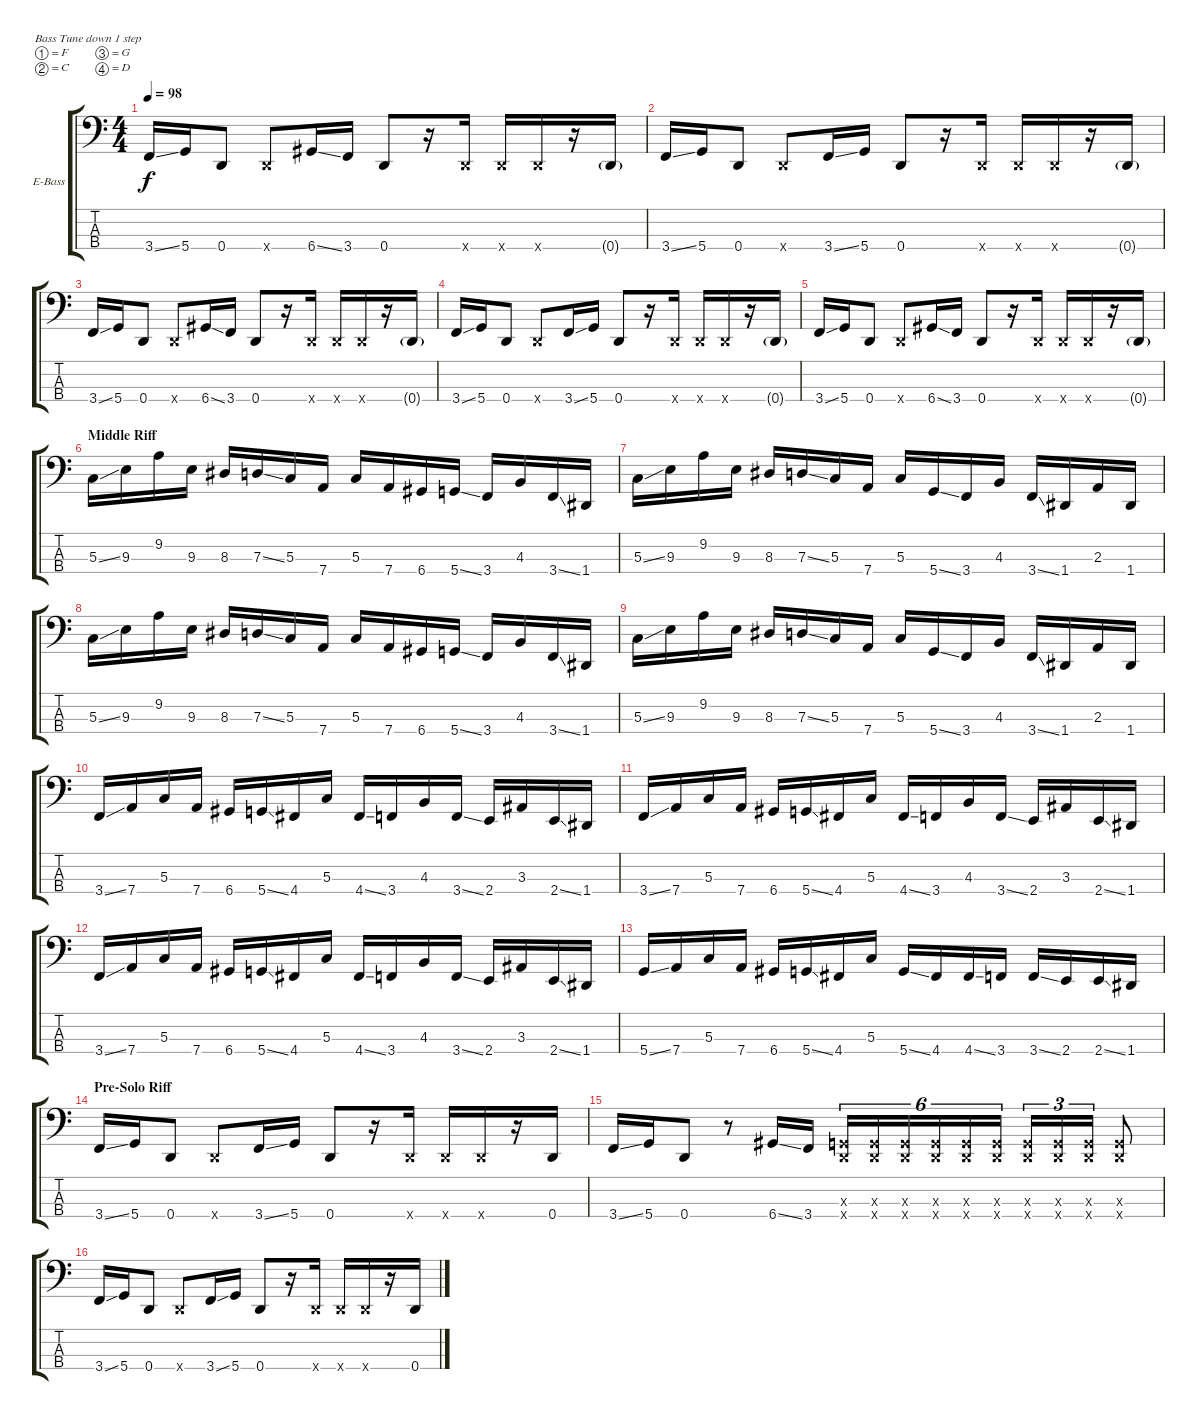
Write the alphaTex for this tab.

\bracketExtendMode groupsimilarinstruments
\firstSystemTrackNameOrientation horizontal
\otherSystemsTrackNameOrientation horizontal
\track ("Rex" "E-Bass") {instrument electricbasspick}
\staff {score tabs}
\tuning (F2 C2 G1 D1)
\ts (4 4)
\tempo 98
\clef f4
\ks c
3.4{ss}.16{dy f} 5.4.16 0.4.8 0.4{x}.8 6.4{ss}.16 3.4.16 0.4.8 r.16 0.4{x}.16 0.4{x}.16 0.4{x}.16 r.16 0.4{g}.16 |
3.4{ss}.16 5.4.16 0.4.8 0.4{x}.8 3.4{ss}.16 5.4.16 0.4.8 r.16 0.4{x}.16 0.4{x}.16 0.4{x}.16 r.16 0.4{g}.16 |
3.4{ss}.16 5.4.16 0.4.8 0.4{x}.8 6.4{ss}.16 3.4.16 0.4.8 r.16 0.4{x}.16 0.4{x}.16 0.4{x}.16 r.16 0.4{g}.16 |
3.4{ss}.16 5.4.16 0.4.8 0.4{x}.8 3.4{ss}.16 5.4.16 0.4.8 r.16 0.4{x}.16 0.4{x}.16 0.4{x}.16 r.16 0.4{g}.16 |
3.4{ss}.16 5.4.16 0.4.8 0.4{x}.8 6.4{ss}.16 3.4.16 0.4.8 r.16 0.4{x}.16 0.4{x}.16 0.4{x}.16 r.16 0.4{g}.16 |
\section ("" "Middle Riff")
5.3{ss}.16 9.3.16 9.2.16 9.3.16 8.3.16 7.3{ss}.16 5.3.16 7.4.16 5.3.16 7.4.16 6.4.16 5.4{ss}.16 3.4.16 4.3.16 3.4{ss}.16 1.4.16 |
5.3{ss}.16 9.3.16 9.2.16 9.3.16 8.3.16 7.3{ss}.16 5.3.16 7.4.16 5.3.16 5.4{ss}.16 3.4.16 4.3.16 3.4{ss}.16 1.4.16 2.3.16 1.4.16 |
5.3{ss}.16 9.3.16 9.2.16 9.3.16 8.3.16 7.3{ss}.16 5.3.16 7.4.16 5.3.16 7.4.16 6.4.16 5.4{ss}.16 3.4.16 4.3.16 3.4{ss}.16 1.4.16 |
5.3{ss}.16 9.3.16 9.2.16 9.3.16 8.3.16 7.3{ss}.16 5.3.16 7.4.16 5.3.16 5.4{ss}.16 3.4.16 4.3.16 3.4{ss}.16 1.4.16 2.3.16 1.4.16 |
3.4{ss}.16 7.4.16 5.3.16 7.4.16 6.4.16 5.4{ss}.16 4.4.16 5.3.16 4.4{ss}.16 3.4.16 4.3.16 3.4{ss}.16 2.4.16 3.3.16 2.4{ss}.16 1.4.16 |
3.4{ss}.16 7.4.16 5.3.16 7.4.16 6.4.16 5.4{ss}.16 4.4.16 5.3.16 4.4{ss}.16 3.4.16 4.3.16 3.4{ss}.16 2.4.16 3.3.16 2.4{ss}.16 1.4.16 |
3.4{ss}.16 7.4.16 5.3.16 7.4.16 6.4.16 5.4{ss}.16 4.4.16 5.3.16 4.4{ss}.16 3.4.16 4.3.16 3.4{ss}.16 2.4.16 3.3.16 2.4{ss}.16 1.4.16 |
5.4{ss}.16 7.4.16 5.3.16 7.4.16 6.4.16 5.4{ss}.16 4.4.16 5.3.16 5.4{ss}.16 4.4.16 4.4{ss}.16 3.4.16 3.4{ss}.16 2.4.16 2.4{ss}.16 1.4.16 |
\section ("" "Pre-Solo Riff")
3.4{ss}.16 5.4.16 0.4.8 0.4{x}.8 3.4{ss}.16 5.4.16 0.4.8 r.16 0.4{x}.16 0.4{x}.16 0.4{x}.16 r.16 0.4.16 |
3.4{ss}.16 5.4.16 0.4.8 r.8 6.4{ss}.16 3.4.16 (0.3{x} 0.4{x}).16{tu (6 4)} (0.3{x} 0.4{x}).16{tu (6 4)} (0.3{x} 0.4{x}).16{tu (6 4)} (0.3{x} 0.4{x}).16{tu (6 4)} (0.3{x} 0.4{x}).16{tu (6 4)} (0.3{x} 0.4{x}).16{tu (6 4)} (0.3{x} 0.4{x}).16{tu (3 2)} (0.3{x} 0.4{x}).16{tu (3 2)} (0.3{x} 0.4{x}).16{tu (3 2)} (0.3{x} 0.4{x}).8 |
3.4{ss}.16 5.4.16 0.4.8 0.4{x}.8 3.4{ss}.16 5.4.16 0.4.8 r.16 0.4{x}.16 0.4{x}.16 0.4{x}.16 r.16 0.4.16
